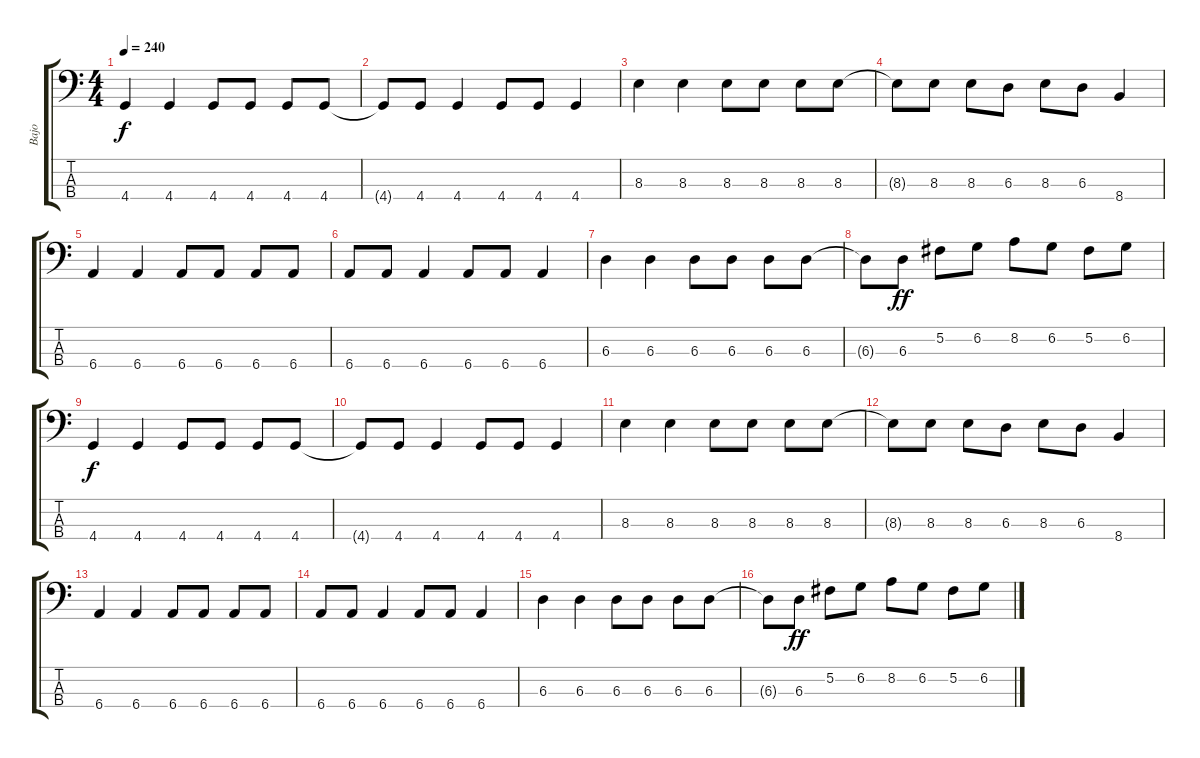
\track ("Bajo" "Bajo") {instrument electricbasspick}
\staff {score tabs}
\tuning (Gb2 Db2 Ab1 Eb1) {hide}
\ts (4 4)
\tempo 240
\clef f4
\ks c
4.4.4{dy f} 4.4.4 4.4.8 4.4.8 4.4.8 4.4.8 |
4.4{t}.8 4.4.8 4.4.4 4.4.8 4.4.8 4.4.4 |
8.3.4 8.3.4 8.3.8 8.3.8 8.3.8 8.3.8 |
8.3{t}.8 8.3.8 8.3.8 6.3.8 8.3.8 6.3.8 8.4.4 |
6.4.4 6.4.4 6.4.8 6.4.8 6.4.8 6.4.8 |
6.4.8 6.4.8 6.4.4 6.4.8 6.4.8 6.4.4 |
6.3.4 6.3.4 6.3.8 6.3.8 6.3.8 6.3.8 |
6.3{t}.8 6.3.8{dy ff} 5.2.8 6.2.8 8.2.8 6.2.8 5.2.8 6.2.8 |
4.4.4{dy f} 4.4.4 4.4.8 4.4.8 4.4.8 4.4.8 |
4.4{t}.8 4.4.8 4.4.4 4.4.8 4.4.8 4.4.4 |
8.3.4 8.3.4 8.3.8 8.3.8 8.3.8 8.3.8 |
8.3{t}.8 8.3.8 8.3.8 6.3.8 8.3.8 6.3.8 8.4.4 |
6.4.4 6.4.4 6.4.8 6.4.8 6.4.8 6.4.8 |
6.4.8 6.4.8 6.4.4 6.4.8 6.4.8 6.4.4 |
6.3.4 6.3.4 6.3.8 6.3.8 6.3.8 6.3.8 |
6.3{t}.8 6.3.8{dy ff} 5.2.8 6.2.8 8.2.8 6.2.8 5.2.8 6.2.8
